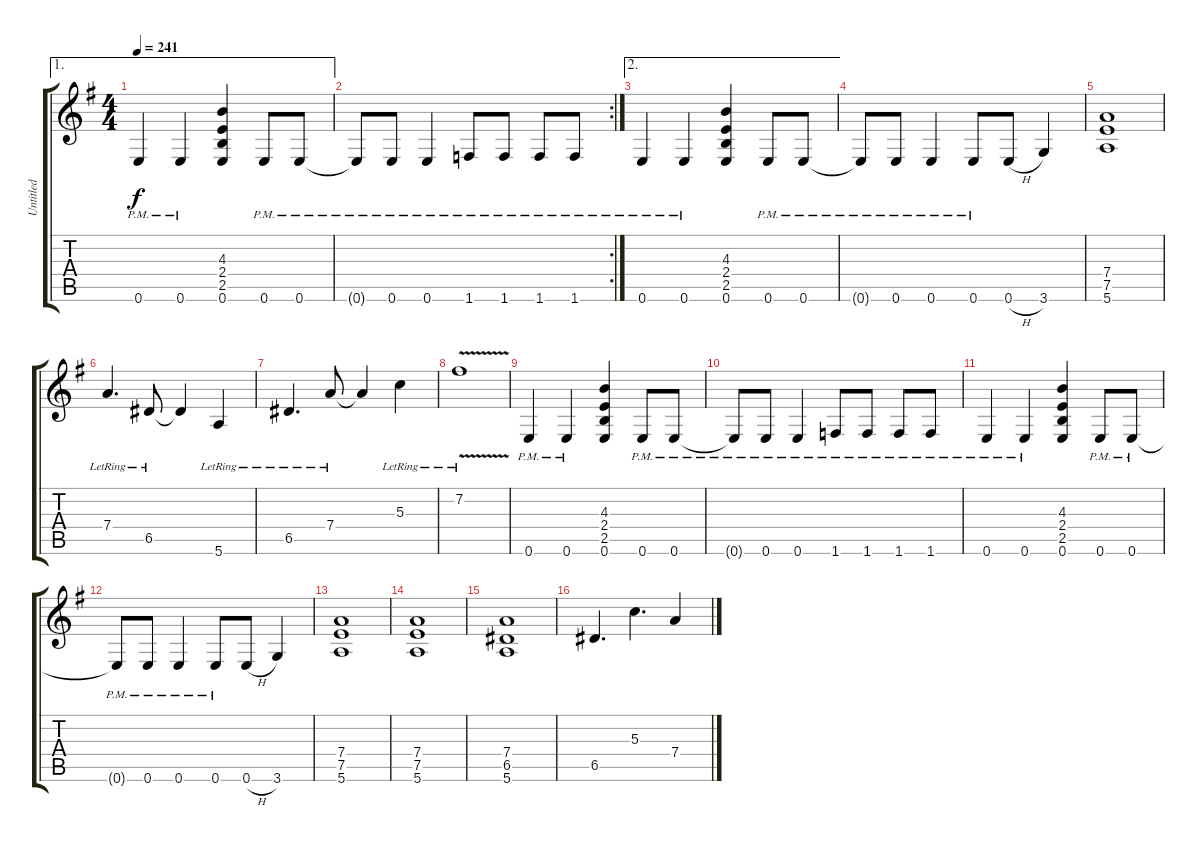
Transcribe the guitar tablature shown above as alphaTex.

\track ("Untitled" "Untitled") {instrument distortionguitar}
\staff {score tabs}
\tuning (E4 B3 G3 D3 A2 E2) {hide}
\ae 1
\ts (4 4)
\tempo 241
\clef g2
\ks g
0.6{pm}.4{dy f} 0.6{pm}.4 (4.3 2.4 2.5 0.6).4 0.6{pm}.8 0.6{pm}.8 |
\rc 2
0.6{pm t}.8 0.6{pm}.8 0.6{pm}.4 1.6{pm}.8 1.6{pm}.8 1.6{pm}.8 1.6{pm}.8 |
\ae 2
0.6{pm}.4 0.6{pm}.4 (4.3 2.4 2.5 0.6).4 0.6{pm}.8 0.6{pm}.8 |
0.6{pm t}.8 0.6{pm}.8 0.6{pm}.4 0.6{pm}.8 0.6{h}.8 3.6.4 |
(7.4 7.5 5.6).1 |
7.4{lr}.4{d} 6.5{lr}.8 6.5{t}.4 5.6{lr}.4 |
6.5{lr}.4{d} 7.4{lr}.8 7.4{t}.4 5.3{lr}.4 |
7.2{v lr}.1 |
0.6{pm}.4 0.6{pm}.4 (4.3 2.4 2.5 0.6).4 0.6{pm}.8 0.6{pm}.8 |
0.6{pm t}.8 0.6{pm}.8 0.6{pm}.4 1.6{pm}.8 1.6{pm}.8 1.6{pm}.8 1.6{pm}.8 |
0.6{pm}.4 0.6{pm}.4 (4.3 2.4 2.5 0.6).4 0.6{pm}.8 0.6{pm}.8 |
0.6{pm t}.8 0.6{pm}.8 0.6{pm}.4 0.6{pm}.8 0.6{h}.8 3.6.4 |
(7.4 7.5 5.6).1 |
(7.4 7.5 5.6).1 |
(7.4 6.5 5.6).1 |
6.5.4{d} 5.3.4{d} 7.4.4
